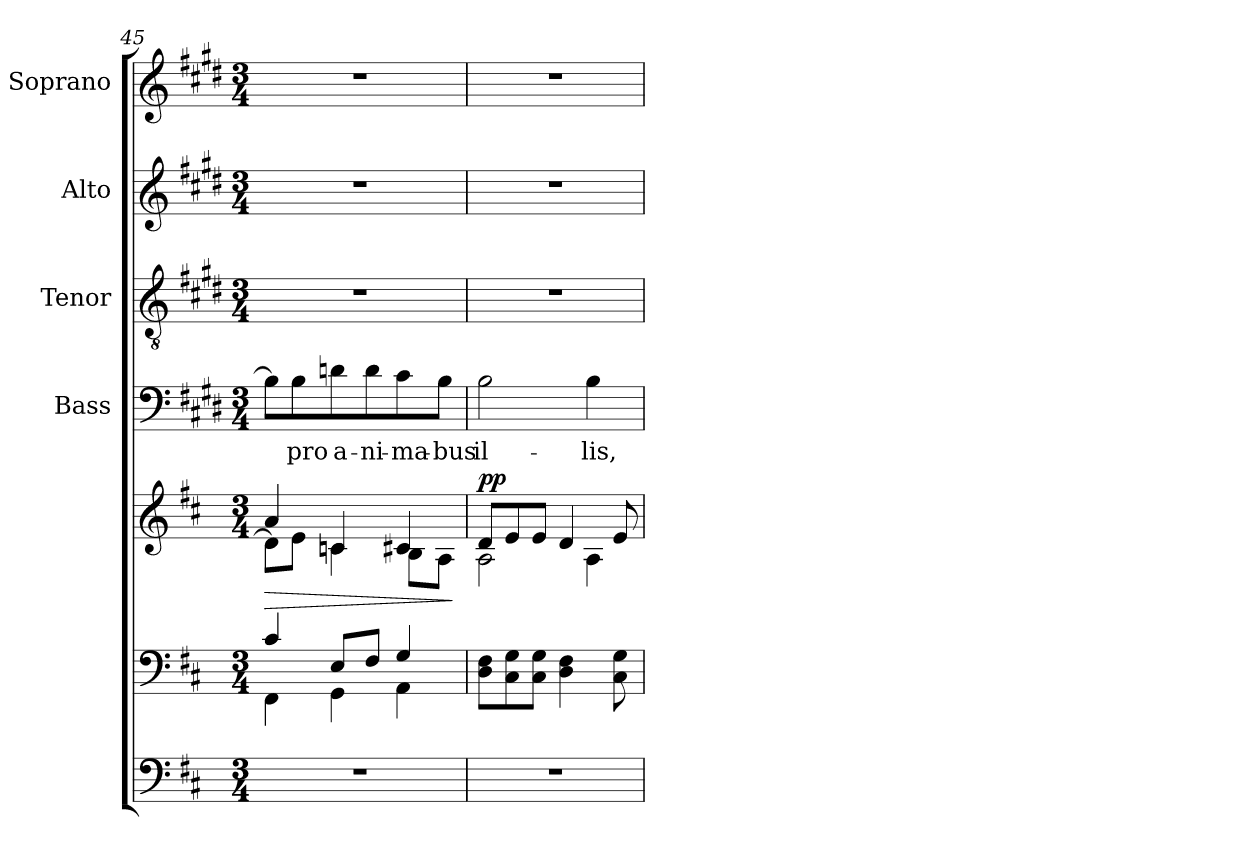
**kern	**kern	**kern	**dynam	**kern	**text	**kern	**kern	**kern
*part6	*part5	*part5	*part5	*part4	*part4	*part3	*part2	*part1
*staff7	*staff6	*staff5	*staff5/6	*staff4	*staff4	*staff3	*staff2	*staff1
*	*	*	*	*I"Bass	*	*I"Tenor	*I"Alto	*I"Soprano
*	*	*	*	*I'B	*	*I'T	*I'A	*I'S
*clefF4	*clefF4	*clefG2	*	*clefF4	*	*clefGv2	*clefG2	*clefG2
*	*	*	*	*ITrd1c2	*	*ITrd1c2	*ITrd1c2	*ITrd1c2
*k[f#c#]	*k[f#c#]	*k[f#c#]	*	*k[f#c#]	*	*k[f#c#]	*k[f#c#]	*k[f#c#]
*D:	*D:	*D:	*	*D:	*	*D:	*D:	*D:
*M3/4	*M3/4	*M3/4	*	*M3/4	*	*M3/4	*M3/4	*M3/4
=45	=45	=45	=45	=45	=45	=45	=45	=45
*	*^	*	*	*	*	*	*	*
!	!	!	!	!LO:HP:b	!	!	!	!	!
*	*	*	*^	*	*	*	*	*	*
2.r	4c#/	4FF#\	4a/	8d\L]	>	8A\L]	.	2.r	2.r	2.r
.	.	.	.	8e\J	.	8A\	pro	.	.	.
.	8E/L	4GG\	4cn/	4cn\	.	8cn\	a-	.	.	.
.	8F#/J	.	.	.	.	8c\	-ni-	.	.	.
.	4G/	4AA\	4c#X/	8B\L	.	8B\	-ma-	.	.	.
.	.	.	.	8A\J	.	8A\J	-bus	.	.	.
*	*v	*v	*	*	*	*	*	*	*	*
*	*	*v	*v	*	*	*	*	*	*
.	.	.	]	.	.	.	.	.
=46	=46	=46	=46	=46	=46	=46	=46	=46
*	*	*^	*	*	*	*	*	*
!	!	!	!	!LO:DY:b	!	!	!	!	!
!	!	!	!	!LO:DY:n=1:a	!	!	!	!	!
2.r	8D\ 8F#\L	8d/L	2A\	p p	2A\	il-	2.r	2.r	2.r
.	8C#\ 8G\	8e/	.	.	.	.	.	.	.
.	8C#\ 8G\J	8e/J	.	.	.	.	.	.	.
.	4D\ 4F#\	4d/	.	.	.	.	.	.	.
.	.	.	4A\	.	4A\	-lis,	.	.	.
.	8C#\ 8G\	8e/	.	.	.	.	.	.	.
*	*	*v	*v	*	*	*	*	*	*
=	=	=	=	=	=	=	=	=
*-	*-	*-	*-	*-	*-	*-	*-	*-
